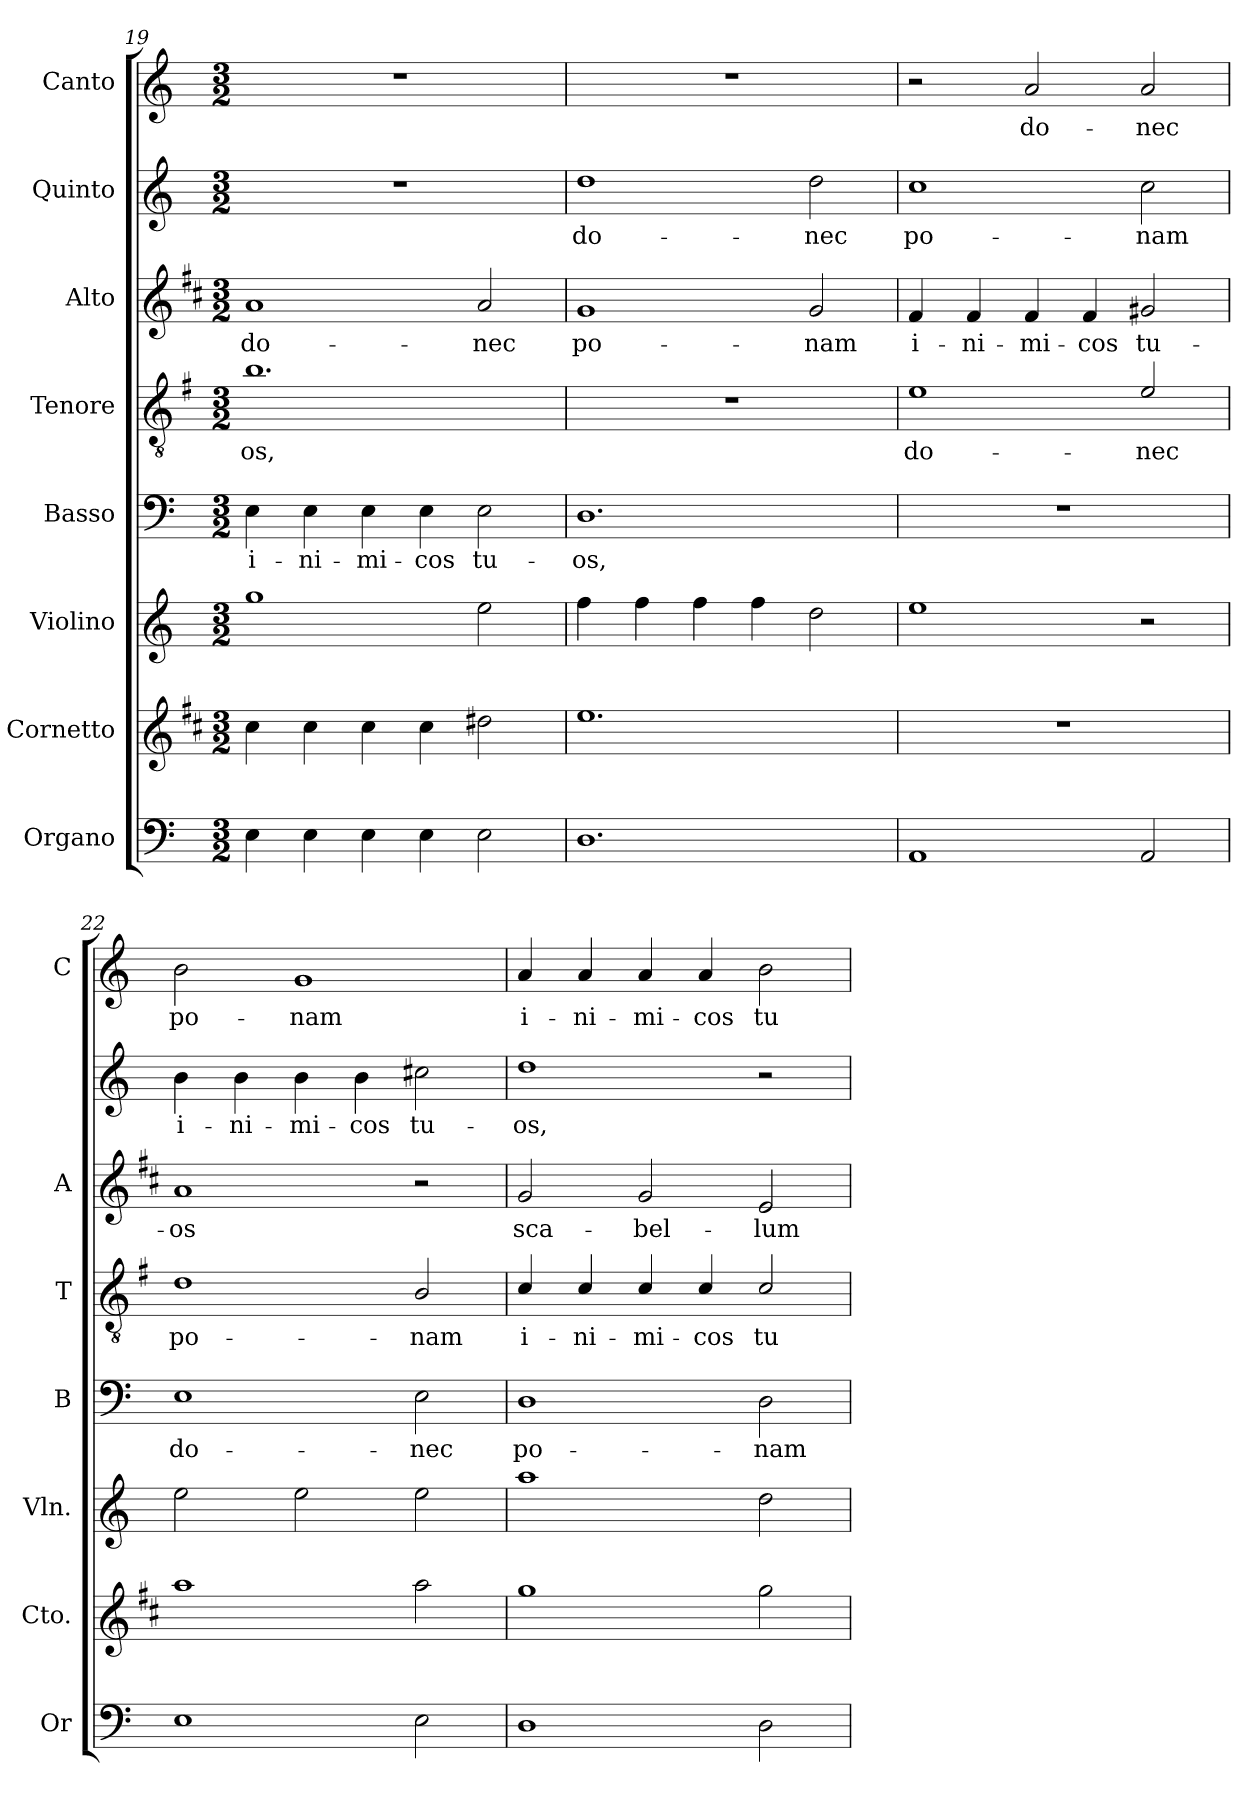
**kern	**kern	**kern	**kern	**text	**kern	**text	**kern	**text	**kern	**text	**kern	**text
*part8	*part7	*part6	*part5	*part5	*part4	*part4	*part3	*part3	*part2	*part2	*part1	*part1
*staff8	*staff7	*staff6	*staff5	*staff5	*staff4	*staff4	*staff3	*staff3	*staff2	*staff2	*staff1	*staff1
*I"Organo	*I"Cornetto	*I"Violino	*I"Basso	*	*I"Tenore	*	*I"Alto	*	*I"Quinto	*	*I"Canto	*
*I'Or	*I'Cto.	*I'Vln.	*I'B	*	*I'T	*	*I'A	*	*	*	*I'C	*
*clefF4	*clefG2	*clefG2	*clefF4	*	*clefGv2	*	*clefG2	*	*clefG2	*	*clefG2	*
*	*ITrd1c2	*	*	*	*ITrd4c7	*	*ITrd1c2	*	*	*	*	*
*k[]	*k[]	*k[]	*k[]	*	*k[]	*	*k[]	*	*k[]	*	*k[]	*
*C:	*C:	*C:	*C:	*	*C:	*	*C:	*	*C:	*	*C:	*
*M3/2	*M3/2	*M3/2	*M3/2	*	*M3/2	*	*M3/2	*	*M3/2	*	*M3/2	*
=19	=19	=19	=19	=19	=19	=19	=19	=19	=19	=19	=19	=19
!	!	!	!	!LO:LY:b	!	!LO:LY:b	!	!LO:LY:b	!	!	!	!
4E\	4b\	1gg	4E\	i-	1.e	-os,	1g	do-	1.r	.	1.r	.
!	!	!	!	!LO:LY:b	!	!	!	!	!	!	!	!
4E\	4b\	.	4E\	-ni-	.	.	.	.	.	.	.	.
!	!	!	!	!LO:LY:b	!	!	!	!	!	!	!	!
4E\	4b\	.	4E\	-mi-	.	.	.	.	.	.	.	.
!	!	!	!	!LO:LY:b	!	!	!	!	!	!	!	!
4E\	4b\	.	4E\	-cos	.	.	.	.	.	.	.	.
!	!	!	!	!LO:LY:b	!	!	!	!LO:LY:b	!	!	!	!
2E\	2cc#X\	2ee\	2E\	tu-	.	.	2g/	-nec	.	.	.	.
!!LO:LB:g=z
=20	=20	=20	=20	=20	=20	=20	=20	=20	=20	=20	=20	=20
!	!	!	!	!LO:LY:b	!	!	!	!LO:LY:b	!	!LO:LY:b	!	!
1.D	1.dd	4ff\	1.D	-os,	1.r	.	1f	po-	1dd	do-	1.r	.
.	.	4ff\	.	.	.	.	.	.	.	.	.	.
.	.	4ff\	.	.	.	.	.	.	.	.	.	.
.	.	4ff\	.	.	.	.	.	.	.	.	.	.
!	!	!	!	!	!	!	!	!LO:LY:b	!	!LO:LY:b	!	!
.	.	2dd\	.	.	.	.	2f/	-nam	2dd\	-nec	.	.
=21	=21	=21	=21	=21	=21	=21	=21	=21	=21	=21	=21	=21
!	!	!	!	!	!	!LO:LY:b	!	!LO:LY:b	!	!LO:LY:b	!	!
1AA	1.r	1ee	1.r	.	1A	do-	4e/	i-	1cc	po-	2r	.
!	!	!	!	!	!	!	!	!LO:LY:b	!	!	!	!
.	.	.	.	.	.	.	4e/	-ni-	.	.	.	.
!	!	!	!	!	!	!	!	!LO:LY:b	!	!	!	!LO:LY:b
.	.	.	.	.	.	.	4e/	-mi-	.	.	2a/	do-
!	!	!	!	!	!	!	!	!LO:LY:b	!	!	!	!
.	.	.	.	.	.	.	4e/	-cos	.	.	.	.
!	!	!	!	!	!	!LO:LY:b	!	!LO:LY:b	!	!LO:LY:b	!	!LO:LY:b
2AA/	.	2r	.	.	2A/	-nec	2f#X/	tu-	2cc\	-nam	2a/	-nec
=22	=22	=22	=22	=22	=22	=22	=22	=22	=22	=22	=22	=22
!	!	!	!	!LO:LY:b	!	!LO:LY:b	!	!LO:LY:b	!	!LO:LY:b	!	!LO:LY:b
1E	1gg	2ee\	1E	do-	1G	po-	1g	-os	4b\	i-	2b\	po-
!	!	!	!	!	!	!	!	!	!	!LO:LY:b	!	!
.	.	.	.	.	.	.	.	.	4b\	-ni-	.	.
!	!	!	!	!	!	!	!	!	!	!LO:LY:b	!	!LO:LY:b
.	.	2ee\	.	.	.	.	.	.	4b\	-mi-	1g	-nam
!	!	!	!	!	!	!	!	!	!	!LO:LY:b	!	!
.	.	.	.	.	.	.	.	.	4b\	-cos	.	.
!	!	!	!	!LO:LY:b	!	!LO:LY:b	!	!	!	!LO:LY:b	!	!
2E\	2gg\	2ee\	2E\	-nec	2E/	-nam	2r	.	2cc#X\	tu-	.	.
=23	=23	=23	=23	=23	=23	=23	=23	=23	=23	=23	=23	=23
!	!	!	!	!LO:LY:b	!	!LO:LY:b	!	!LO:LY:b	!	!LO:LY:b	!	!LO:LY:b
1D	1ff	1aa	1D	po-	4F/	i-	2f/	sca-	1dd	-os,	4a/	i-
!	!	!	!	!	!	!LO:LY:b	!	!	!	!	!	!LO:LY:b
.	.	.	.	.	4F/	-ni-	.	.	.	.	4a/	-ni-
!	!	!	!	!	!	!LO:LY:b	!	!LO:LY:b	!	!	!	!LO:LY:b
.	.	.	.	.	4F/	-mi-	2f/	-bel-	.	.	4a/	-mi-
!	!	!	!	!	!	!LO:LY:b	!	!	!	!	!	!LO:LY:b
.	.	.	.	.	4F/	-cos	.	.	.	.	4a/	-cos
!	!	!	!	!LO:LY:b	!	!LO:LY:b	!	!LO:LY:b	!	!	!	!LO:LY:b
2D\	2ff\	2dd\	2D\	-nam	2F/	tu-	2d/	-lum	2r	.	2b\	tu-
=	=	=	=	=	=	=	=	=	=	=	=	=
*-	*-	*-	*-	*-	*-	*-	*-	*-	*-	*-	*-	*-
